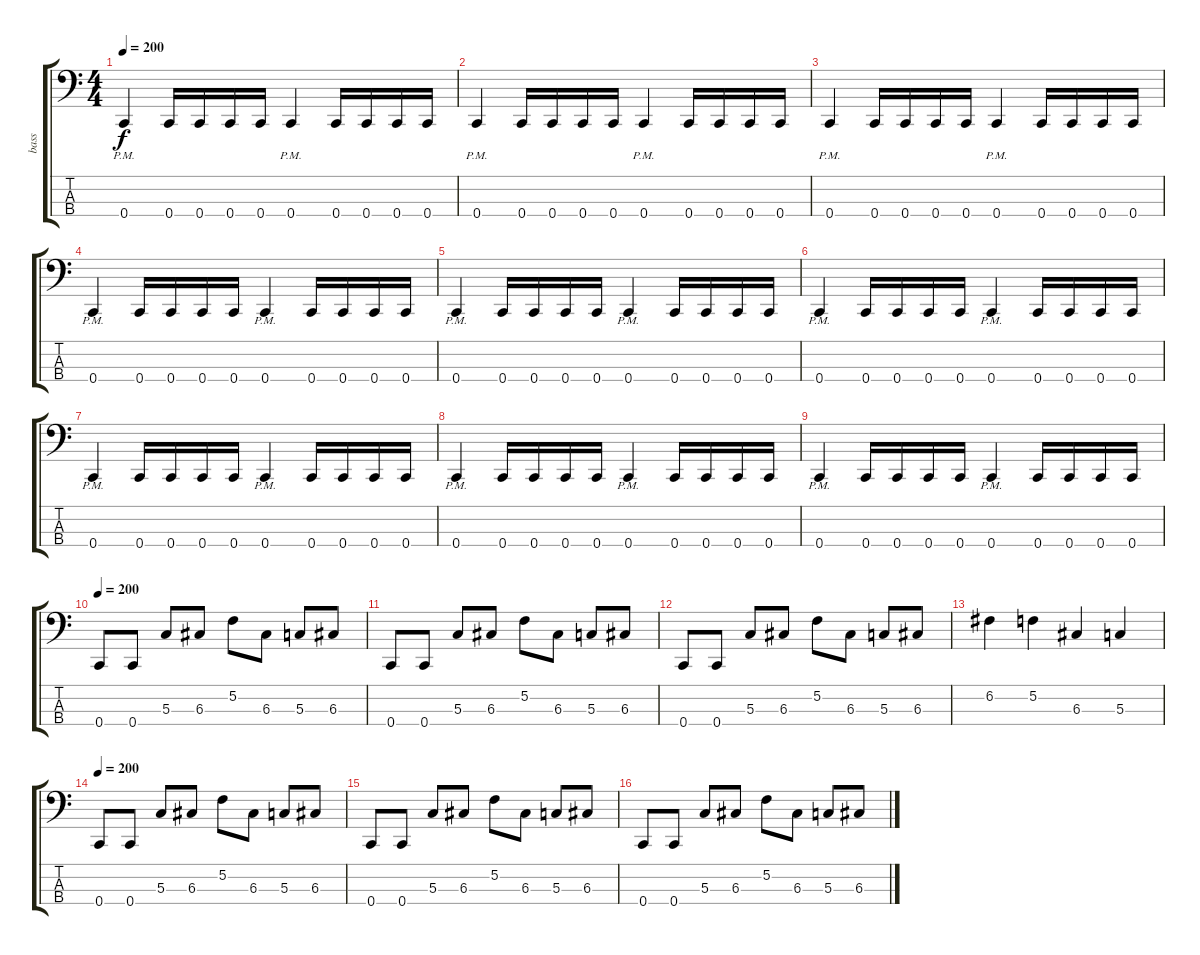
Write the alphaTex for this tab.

\track ("bass" "bass") {instrument electricbasspick}
\staff {score tabs}
\tuning (F2 C2 G1 C1) {hide}
\ts (4 4)
\tempo 200
\clef f4
\ks c
0.4{pm}.4{dy f} 0.4.16 0.4.16 0.4.16 0.4.16 0.4{pm}.4 0.4.16 0.4.16 0.4.16 0.4.16 |
0.4{pm}.4 0.4.16 0.4.16 0.4.16 0.4.16 0.4{pm}.4 0.4.16 0.4.16 0.4.16 0.4.16 |
0.4{pm}.4 0.4.16 0.4.16 0.4.16 0.4.16 0.4{pm}.4 0.4.16 0.4.16 0.4.16 0.4.16 |
0.4{pm}.4 0.4.16 0.4.16 0.4.16 0.4.16 0.4{pm}.4 0.4.16 0.4.16 0.4.16 0.4.16 |
0.4{pm}.4 0.4.16 0.4.16 0.4.16 0.4.16 0.4{pm}.4 0.4.16 0.4.16 0.4.16 0.4.16 |
0.4{pm}.4 0.4.16 0.4.16 0.4.16 0.4.16 0.4{pm}.4 0.4.16 0.4.16 0.4.16 0.4.16 |
0.4{pm}.4 0.4.16 0.4.16 0.4.16 0.4.16 0.4{pm}.4 0.4.16 0.4.16 0.4.16 0.4.16 |
0.4{pm}.4 0.4.16 0.4.16 0.4.16 0.4.16 0.4{pm}.4 0.4.16 0.4.16 0.4.16 0.4.16 |
0.4{pm}.4 0.4.16 0.4.16 0.4.16 0.4.16 0.4{pm}.4 0.4.16 0.4.16 0.4.16 0.4.16 |
\tempo 200
0.4.8 0.4.8 5.3.8 6.3.8 5.2.8 6.3.8 5.3.8 6.3.8 |
0.4.8 0.4.8 5.3.8 6.3.8 5.2.8 6.3.8 5.3.8 6.3.8 |
0.4.8 0.4.8 5.3.8 6.3.8 5.2.8 6.3.8 5.3.8 6.3.8 |
6.2.4 5.2.4 6.3.4 5.3.4 |
\tempo 200
0.4.8 0.4.8 5.3.8 6.3.8 5.2.8 6.3.8 5.3.8 6.3.8 |
0.4.8 0.4.8 5.3.8 6.3.8 5.2.8 6.3.8 5.3.8 6.3.8 |
0.4.8 0.4.8 5.3.8 6.3.8 5.2.8 6.3.8 5.3.8 6.3.8
